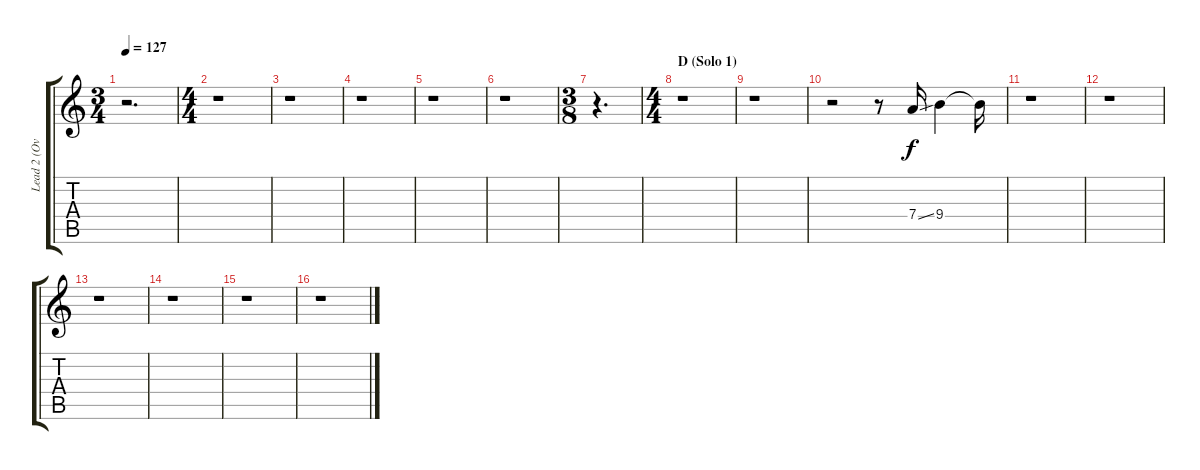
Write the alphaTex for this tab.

\track ("Lead 2 (Overdub)" "Lead 2 (Ov") {instrument distortionguitar}
\staff {score tabs}
\tuning (E4 B3 G3 D3 A2 E2) {hide}
\ts (3 4)
\tempo 127
\clef g2
\ks c
r.2{d dy f} |
\ts (4 4)
r.1 |
r.1 |
r.1 |
r.1 |
r.1 |
\ts (3 8)
r.4{d} |
\ts (4 4)
\section ("" "D (Solo 1)")
r.1 |
r.1 |
r.2 r.8 7.4{ss}.16 9.4.4 9.4{t}.16 |
r.1 |
r.1 |
r.1 |
r.1 |
r.1 |
r.1
